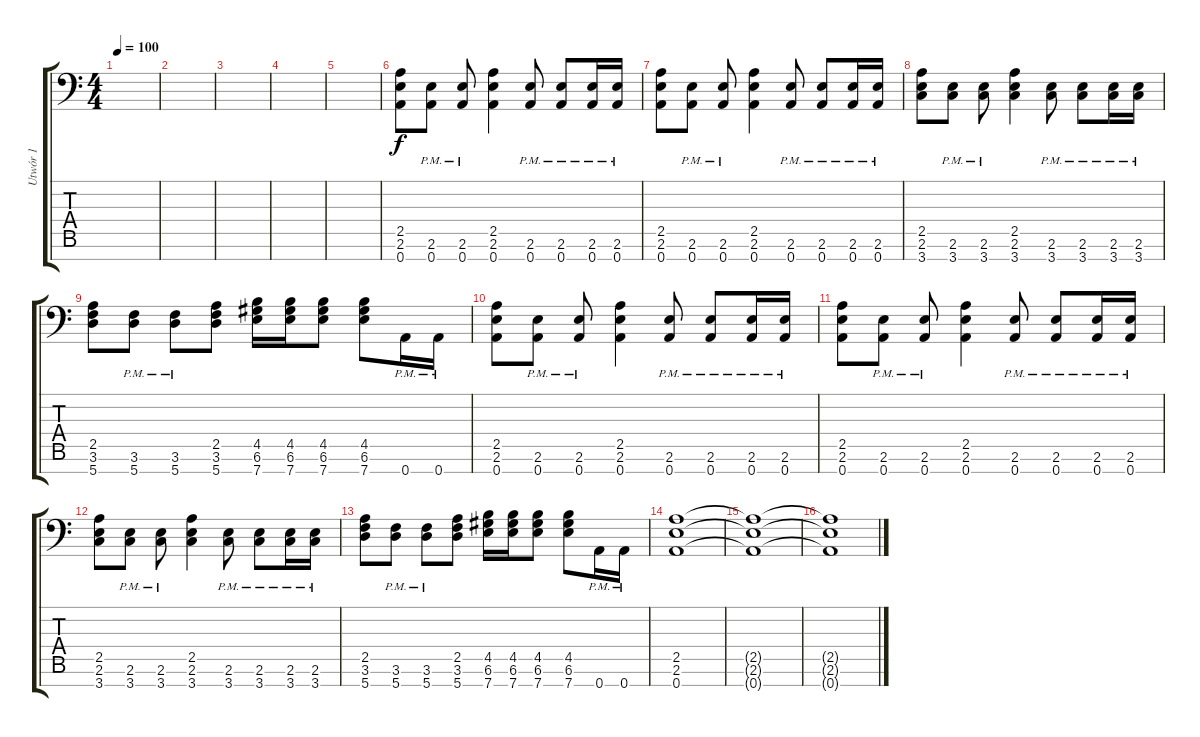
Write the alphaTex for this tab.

\track ("Utwór 1" "Utwór 1") {instrument electricguitarclean}
\staff {score tabs}
\tuning (D4 A3 F3 C3 G2 D2 A1) {hide}
\ts (4 4)
\tempo 100
\clef f4
\ks c
|
|
|
|
|
(2.5 2.6 0.7).8{instrument overdrivenguitar} (2.6{pm} 0.7{pm}).8 (2.6{pm} 0.7{pm}).8 (2.5 2.6 0.7).4 (2.6{pm} 0.7{pm}).8 (2.6{pm} 0.7{pm}).8 (2.6{pm} 0.7{pm}).16 (2.6{pm} 0.7{pm}).16 |
(2.5 2.6 0.7).8 (2.6{pm} 0.7{pm}).8 (2.6{pm} 0.7{pm}).8 (2.5 2.6 0.7).4 (2.6{pm} 0.7{pm}).8 (2.6{pm} 0.7{pm}).8 (2.6{pm} 0.7{pm}).16 (2.6{pm} 0.7{pm}).16 |
(2.5 2.6 3.7).8 (2.6{pm} 3.7{pm}).8 (2.6{pm} 3.7{pm}).8 (2.5 2.6 3.7).4 (2.6{pm} 3.7{pm}).8 (2.6{pm} 3.7{pm}).8 (2.6{pm} 3.7{pm}).16 (2.6{pm} 3.7{pm}).16 |
(2.5 3.6 5.7).8 (3.6{pm} 5.7{pm}).8 (3.6{pm} 5.7{pm}).8 (2.5 3.6 5.7).8 (4.5 6.6 7.7).16 (4.5 6.6 7.7).16 (4.5 6.6 7.7).8 (4.5 6.6 7.7).8 0.7{pm}.16 0.7{pm}.16 |
(2.5 2.6 0.7).8{instrument overdrivenguitar} (2.6{pm} 0.7{pm}).8 (2.6{pm} 0.7{pm}).8 (2.5 2.6 0.7).4 (2.6{pm} 0.7{pm}).8 (2.6{pm} 0.7{pm}).8 (2.6{pm} 0.7{pm}).16 (2.6{pm} 0.7{pm}).16 |
(2.5 2.6 0.7).8 (2.6{pm} 0.7{pm}).8 (2.6{pm} 0.7{pm}).8 (2.5 2.6 0.7).4 (2.6{pm} 0.7{pm}).8 (2.6{pm} 0.7{pm}).8 (2.6{pm} 0.7{pm}).16 (2.6{pm} 0.7{pm}).16 |
(2.5 2.6 3.7).8 (2.6{pm} 3.7{pm}).8 (2.6{pm} 3.7{pm}).8 (2.5 2.6 3.7).4 (2.6{pm} 3.7{pm}).8 (2.6{pm} 3.7{pm}).8 (2.6{pm} 3.7{pm}).16 (2.6{pm} 3.7{pm}).16 |
(2.5 3.6 5.7).8 (3.6{pm} 5.7{pm}).8 (3.6{pm} 5.7{pm}).8 (2.5 3.6 5.7).8 (4.5 6.6 7.7).16 (4.5 6.6 7.7).16 (4.5 6.6 7.7).8 (4.5 6.6 7.7).8 0.7{pm}.16 0.7{pm}.16 |
(2.5 2.6 0.7).1 |
(2.5{t} 2.6{t} 0.7{t}).1 |
(2.5{t} 2.6{t} 0.7{t}).1
